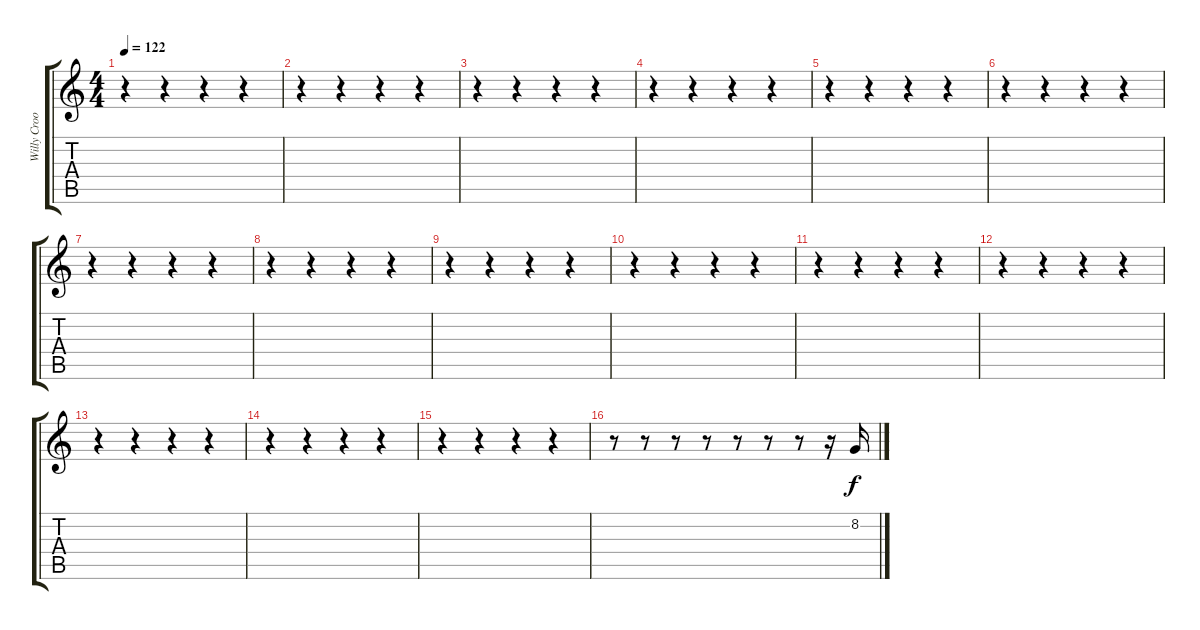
\track ("Willy Crook" "Willy Croo") {instrument altosax}
\staff {score tabs}
\tuning (E4 B3 G3 D3 A2 E2) {hide}
\ts (4 4)
\tempo 122
\clef g2
\ks c
r.4{dy f} r.4 r.4 r.4 |
r.4 r.4 r.4 r.4 |
r.4 r.4 r.4 r.4 |
r.4 r.4 r.4 r.4 |
r.4 r.4 r.4 r.4 |
r.4 r.4 r.4 r.4 |
r.4 r.4 r.4 r.4 |
r.4 r.4 r.4 r.4 |
r.4 r.4 r.4 r.4 |
r.4 r.4 r.4 r.4 |
r.4 r.4 r.4 r.4 |
r.4 r.4 r.4 r.4 |
r.4 r.4 r.4 r.4 |
r.4 r.4 r.4 r.4 |
r.4 r.4 r.4 r.4 |
r.8 r.8 r.8 r.8 r.8 r.8 r.8 r.16 8.2{sl}.16
